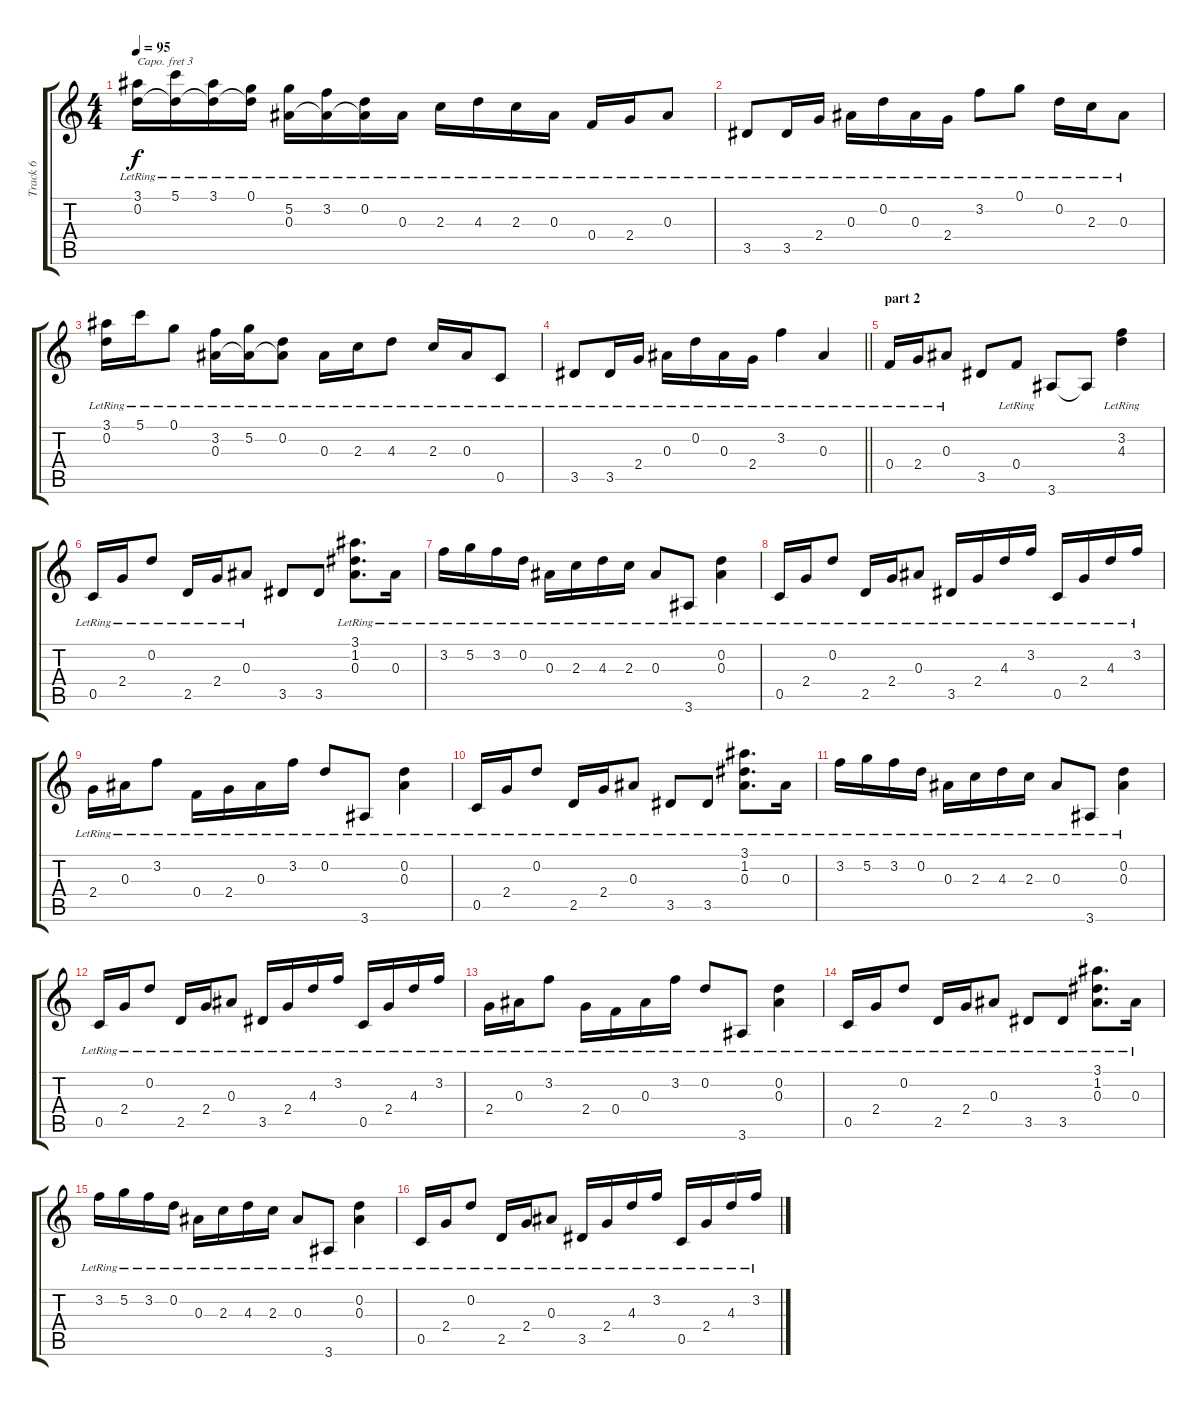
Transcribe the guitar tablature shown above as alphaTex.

\track ("Track 6" "Track 6") {instrument acousticguitarsteel}
\staff {score tabs}
\capo 3
\tuning (E4 B3 G3 D3 A2 E2) {hide}
\ts (4 4)
\tempo 95
\clef g2
\ks c
(3.1{lr} 0.2).16{dy f} (5.1{lr} 0.2{t}).16 (3.1{lr} 0.2{t}).16 (0.1{lr} 0.2{t}).16 (5.2{lr} 0.3).16 (3.2{lr} 0.3{t}).16 (0.2{lr} 0.3{t}).16 0.3{lr}.16 2.3{lr}.16 4.3{lr}.16 2.3{lr}.16 0.3{lr}.16 0.4{lr}.16 2.4{lr}.16 0.3{lr}.8 |
3.5{lr}.8 3.5{lr}.16 2.4{lr}.16 0.3{lr}.16 0.2{lr}.16 0.3{lr}.16 2.4{lr}.16 3.2{lr}.8 0.1{lr}.8 0.2{lr}.16 2.3{lr}.16 0.3{lr}.8 |
(3.1{lr} 0.2{lr}).16 5.1{lr}.16 0.1{lr}.8 (3.2{lr} 0.3{lr}).16 (5.2{lr} 0.3{t}).16 (0.2{lr} 0.3{t}).8 0.3{lr}.16 2.3{lr}.16 4.3{lr}.8 2.3{lr}.16 0.3{lr}.16 0.5{lr}.8 |
\barLineRight lightlight
3.5{lr}.8 3.5{lr}.16 2.4{lr}.16 0.3{lr}.16 0.2{lr}.16 0.3{lr}.16 2.4{lr}.16 3.2{lr}.4 0.3{lr}.4 |
\section ("" "part 2")
0.4{lr}.16 2.4{lr}.16 0.3{lr}.8 3.5.8 0.4{lr}.8 3.6.8 3.6{t}.8 (3.2{lr} 4.3{lr}).4 |
0.5{lr}.16 2.4{lr}.16 0.2{lr}.8 2.5{lr}.16 2.4{lr}.16 0.3{lr}.8 3.5.8 3.5.8 (3.1{lr} 1.2{lr} 0.3{lr}).8{d} 0.3{lr}.16 |
3.2{lr}.16 5.2{lr}.16 3.2{lr}.16 0.2{lr}.16 0.3{lr}.16 2.3{lr}.16 4.3{lr}.16 2.3{lr}.16 0.3{lr}.8 3.6{lr}.8 (0.2{lr} 0.3{lr}).4 |
0.5{lr}.16 2.4{lr}.16 0.2{lr}.8 2.5{lr}.16 2.4{lr}.16 0.3{lr}.8 3.5{lr}.16 2.4{lr}.16 4.3{lr}.16 3.2{lr}.16 0.5{lr}.16 2.4{lr}.16 4.3{lr}.16 3.2{lr}.16 |
2.4{lr}.16 0.3{lr}.16 3.2{lr}.8 0.4{lr}.16 2.4{lr}.16 0.3{lr}.16 3.2{lr}.16 0.2{lr}.8 3.6{lr}.8 (0.2{lr} 0.3{lr}).4 |
0.5{lr}.16 2.4{lr}.16 0.2{lr}.8 2.5{lr}.16 2.4{lr}.16 0.3{lr}.8 3.5{lr}.8 3.5{lr}.8 (3.1{lr} 1.2{lr} 0.3{lr}).8{d} 0.3{lr}.16 |
3.2{lr}.16 5.2{lr}.16 3.2{lr}.16 0.2{lr}.16 0.3{lr}.16 2.3{lr}.16 4.3{lr}.16 2.3{lr}.16 0.3{lr}.8 3.6{lr}.8 (0.2{lr} 0.3{lr}).4 |
0.5{lr}.16 2.4{lr}.16 0.2{lr}.8 2.5{lr}.16 2.4{lr}.16 0.3{lr}.8 3.5{lr}.16 2.4{lr}.16 4.3{lr}.16 3.2{lr}.16 0.5{lr}.16 2.4{lr}.16 4.3{lr}.16 3.2{lr}.16 |
2.4{lr}.16 0.3{lr}.16 3.2{lr}.8 2.4{lr}.16 0.4{lr}.16 0.3{lr}.16 3.2{lr}.16 0.2{lr}.8 3.6{lr}.8 (0.2{lr} 0.3{lr}).4 |
0.5{lr}.16 2.4{lr}.16 0.2{lr}.8 2.5{lr}.16 2.4{lr}.16 0.3{lr}.8 3.5{lr}.8 3.5{lr}.8 (3.1{lr} 1.2{lr} 0.3{lr}).8{d} 0.3{lr}.16 |
3.2{lr}.16 5.2{lr}.16 3.2{lr}.16 0.2{lr}.16 0.3{lr}.16 2.3{lr}.16 4.3{lr}.16 2.3{lr}.16 0.3{lr}.8 3.6{lr}.8 (0.2{lr} 0.3{lr}).4 |
0.5{lr}.16 2.4{lr}.16 0.2{lr}.8 2.5{lr}.16 2.4{lr}.16 0.3{lr}.8 3.5{lr}.16 2.4{lr}.16 4.3{lr}.16 3.2{lr}.16 0.5{lr}.16 2.4{lr}.16 4.3{lr}.16 3.2{lr}.16
